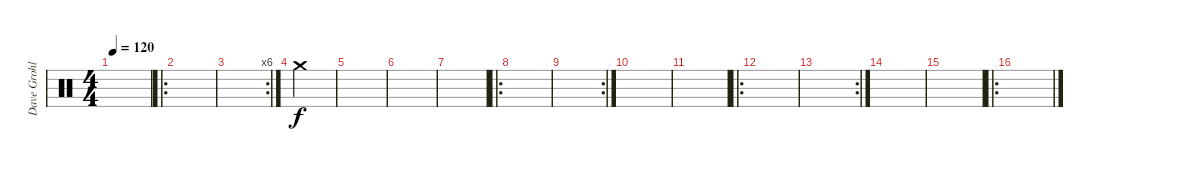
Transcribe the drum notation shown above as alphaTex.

\track ("Dave Grohl" "Dave Grohl") {instrument percussion}
\staff {score}
\articulation defaults
\ts (4 4)
\tempo 120
\clef neutral
\ks c
|
\ro
|
\rc 6
|
"Crash medium (hit)".4 |
|
|
|
\ro
|
\rc 2
|
|
|
\ro
|
\rc 2
|
|
|
\ro
